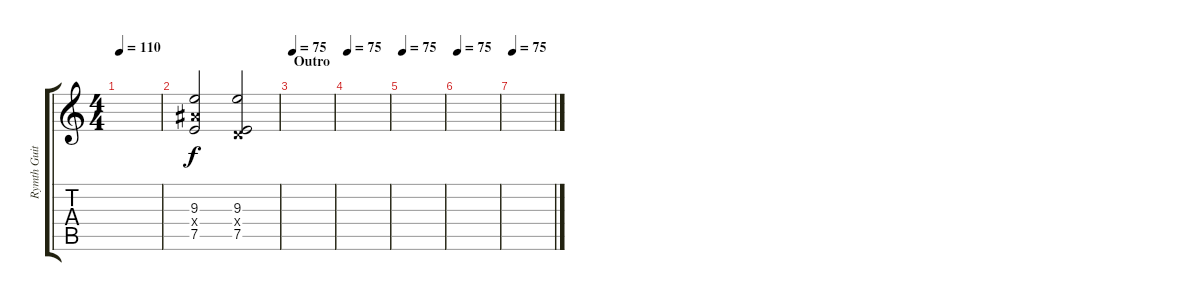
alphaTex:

\track ("Rymth Guitar" "Rymth Guit") {instrument distortionguitar}
\staff {score tabs}
\tuning (E4 B3 G3 D3 A2 E2) {hide}
\ts (4 4)
\tempo 110
\clef g2
\ks c
|
(9.3 8.4{x} 7.5).2 (9.3 0.4{x} 7.5).2 |
\section ("" "Outro")
\tempo 75
|
\tempo 75
|
\tempo 75
|
\tempo 75
|
\tempo 75
